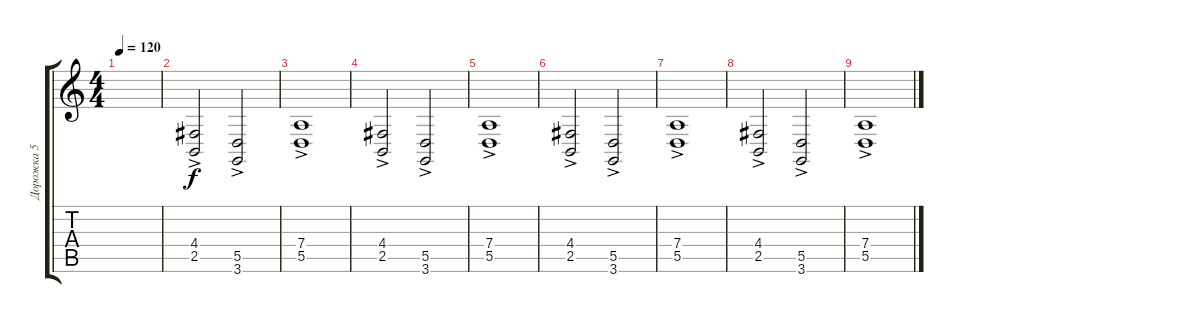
\track ("Дорожка 5" "Дорожка 5") {instrument acousticgrandpiano}
\staff {score tabs}
\tuning (E4 B3 G3 D3 A2 E2) {hide}
\ts (4 4)
\tempo 120
\clef g2
\ks c
|
(4.4{ac} 2.5{ac}).2 (5.5{ac} 3.6{ac}).2 |
(7.4{ac} 5.5{ac}).1 |
(4.4{ac} 2.5{ac}).2 (5.5{ac} 3.6{ac}).2 |
(7.4{ac} 5.5{ac}).1 |
(4.4{ac} 2.5{ac}).2 (5.5{ac} 3.6{ac}).2 |
(7.4{ac} 5.5{ac}).1 |
(4.4{ac} 2.5{ac}).2 (5.5{ac} 3.6{ac}).2 |
(7.4{ac} 5.5{ac}).1
